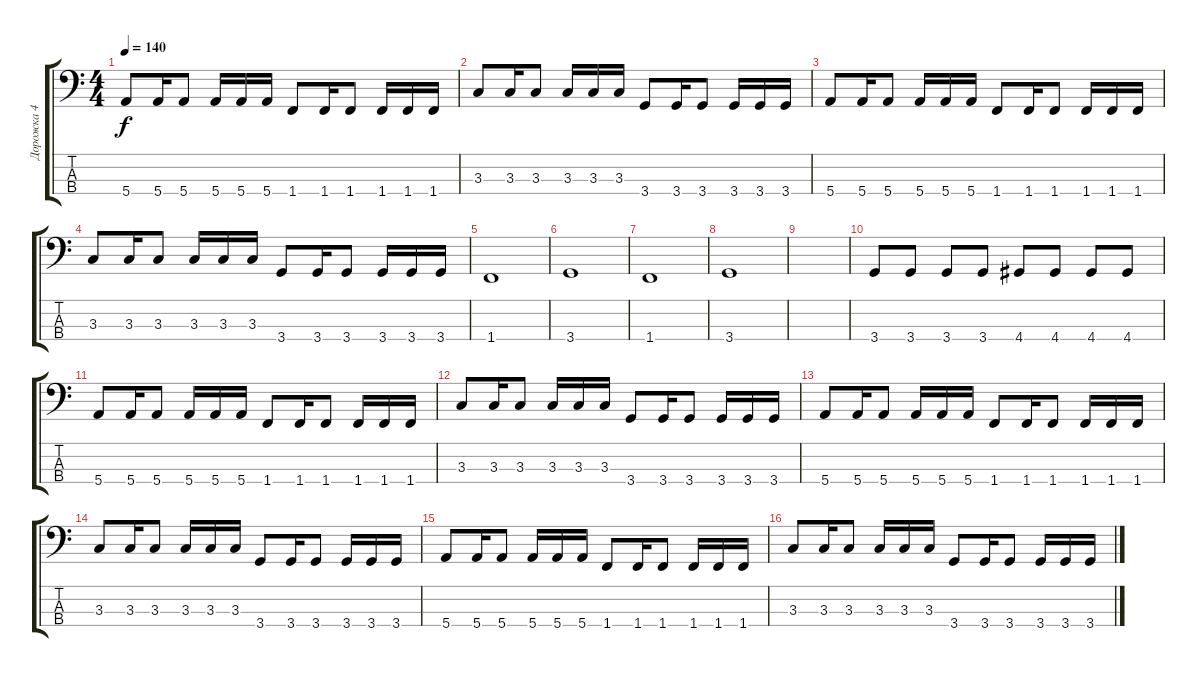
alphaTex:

\track ("Дорожка 4" "Дорожка 4") {instrument electricbassfinger}
\staff {score tabs}
\tuning (G2 D2 A1 E1) {hide}
\ts (4 4)
\tempo 140
\clef f4
\ks c
5.4.8{dy f} 5.4.16 5.4.8 5.4.16 5.4.16 5.4.16 1.4.8 1.4.16 1.4.8 1.4.16 1.4.16 1.4.16 |
3.3.8 3.3.16 3.3.8 3.3.16 3.3.16 3.3.16 3.4.8 3.4.16 3.4.8 3.4.16 3.4.16 3.4.16 |
5.4.8 5.4.16 5.4.8 5.4.16 5.4.16 5.4.16 1.4.8 1.4.16 1.4.8 1.4.16 1.4.16 1.4.16 |
3.3.8 3.3.16 3.3.8 3.3.16 3.3.16 3.3.16 3.4.8 3.4.16 3.4.8 3.4.16 3.4.16 3.4.16 |
1.4.1 |
3.4.1 |
1.4.1 |
3.4.1 |
|
3.4.8 3.4.8 3.4.8 3.4.8 4.4.8 4.4.8 4.4.8 4.4.8 |
5.4.8 5.4.16 5.4.8 5.4.16 5.4.16 5.4.16 1.4.8 1.4.16 1.4.8 1.4.16 1.4.16 1.4.16 |
3.3.8 3.3.16 3.3.8 3.3.16 3.3.16 3.3.16 3.4.8 3.4.16 3.4.8 3.4.16 3.4.16 3.4.16 |
5.4.8 5.4.16 5.4.8 5.4.16 5.4.16 5.4.16 1.4.8 1.4.16 1.4.8 1.4.16 1.4.16 1.4.16 |
3.3.8 3.3.16 3.3.8 3.3.16 3.3.16 3.3.16 3.4.8 3.4.16 3.4.8 3.4.16 3.4.16 3.4.16 |
5.4.8 5.4.16 5.4.8 5.4.16 5.4.16 5.4.16 1.4.8 1.4.16 1.4.8 1.4.16 1.4.16 1.4.16 |
3.3.8 3.3.16 3.3.8 3.3.16 3.3.16 3.3.16 3.4.8 3.4.16 3.4.8 3.4.16 3.4.16 3.4.16
